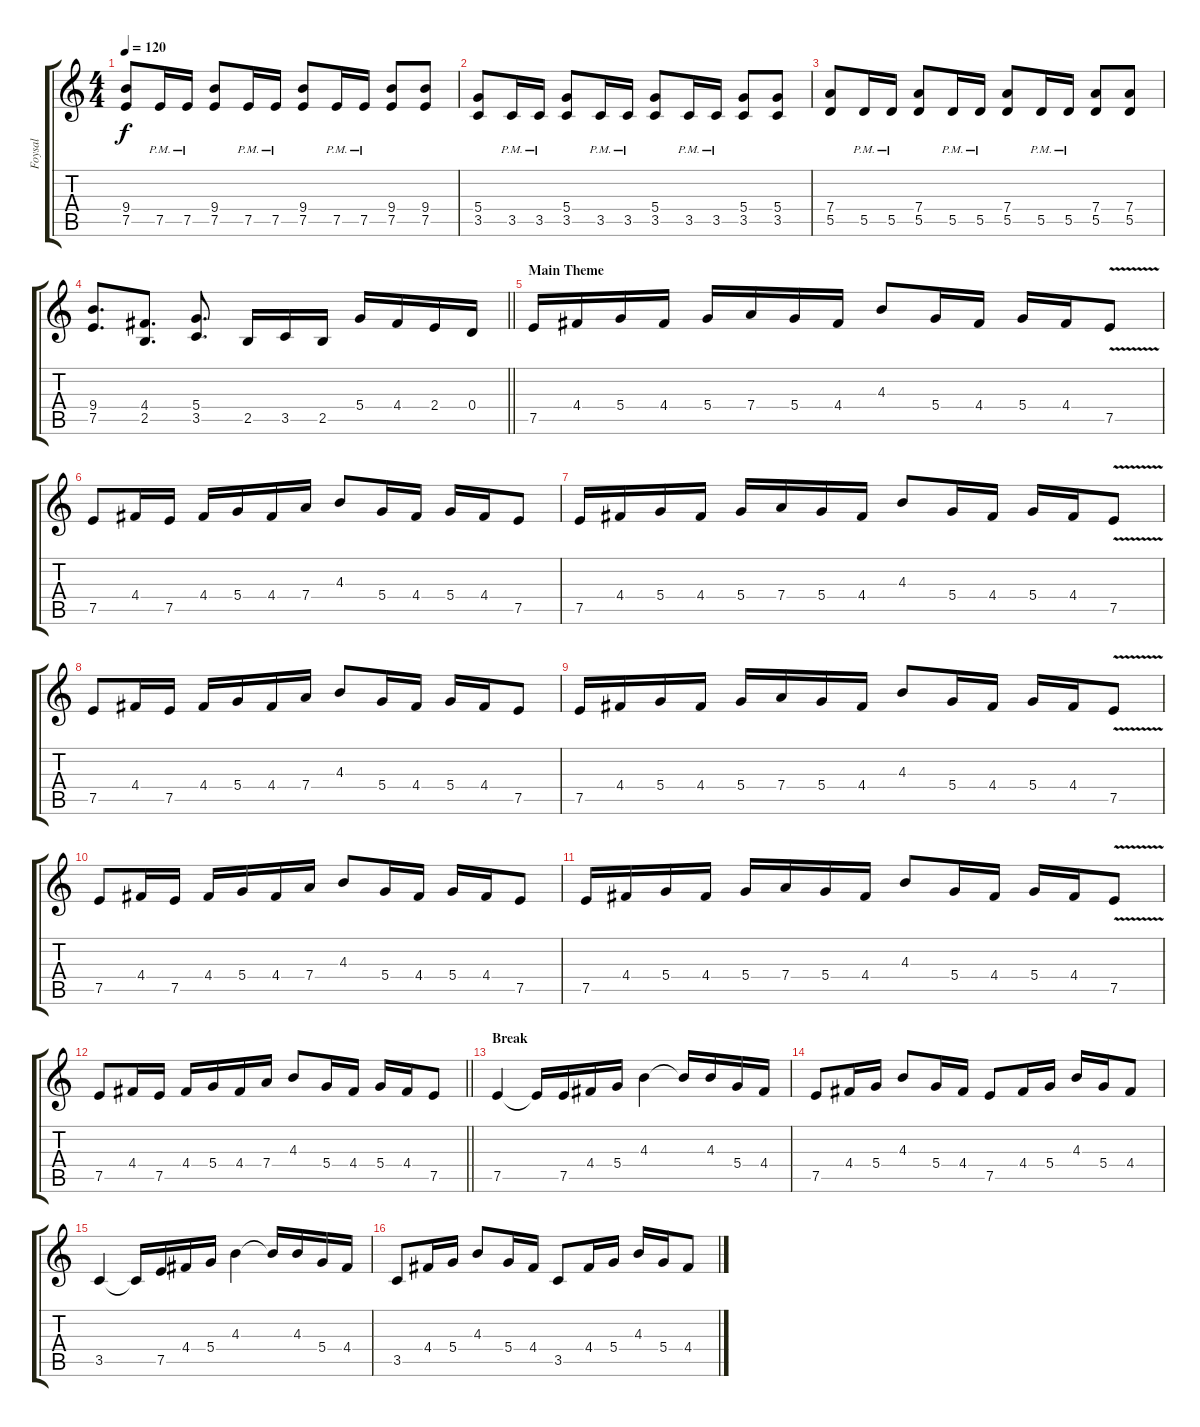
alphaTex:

\track ("Foysal" "Foysal") {instrument distortionguitar}
\staff {score tabs}
\tuning (E4 B3 G3 D3 A2 E2) {hide}
\ts (4 4)
\tempo 120
\clef g2
\ks c
(9.4 7.5).8{dy f} 7.5{pm}.16 7.5{pm}.16 (9.4 7.5).8 7.5{pm}.16 7.5{pm}.16 (9.4 7.5).8 7.5{pm}.16 7.5{pm}.16 (9.4 7.5).8 (9.4 7.5).8 |
(5.4 3.5).8 3.5{pm}.16 3.5{pm}.16 (5.4 3.5).8 3.5{pm}.16 3.5{pm}.16 (5.4 3.5).8 3.5{pm}.16 3.5{pm}.16 (5.4 3.5).8 (5.4 3.5).8 |
(7.4 5.5).8 5.5{pm}.16 5.5{pm}.16 (7.4 5.5).8 5.5{pm}.16 5.5{pm}.16 (7.4 5.5).8 5.5{pm}.16 5.5{pm}.16 (7.4 5.5).8 (7.4 5.5).8 |
\barLineRight lightlight
(9.4 7.5).8{d} (4.4 2.5).8{d} (5.4 3.5).8{d} 2.5.16 3.5.16 2.5.16 5.4.16 4.4.16 2.4.16 0.4.16 |
\section ("" "Main Theme")
7.5.16 4.4.16 5.4.16 4.4.16 5.4.16 7.4.16 5.4.16 4.4.16 4.3.8 5.4.16 4.4.16 5.4.16 4.4.16 7.5{v}.8 |
7.5.8 4.4.16 7.5.16 4.4.16 5.4.16 4.4.16 7.4.16 4.3.8 5.4.16 4.4.16 5.4.16 4.4.16 7.5.8 |
7.5.16 4.4.16 5.4.16 4.4.16 5.4.16 7.4.16 5.4.16 4.4.16 4.3.8 5.4.16 4.4.16 5.4.16 4.4.16 7.5{v}.8 |
7.5.8 4.4.16 7.5.16 4.4.16 5.4.16 4.4.16 7.4.16 4.3.8 5.4.16 4.4.16 5.4.16 4.4.16 7.5.8 |
7.5.16 4.4.16 5.4.16 4.4.16 5.4.16 7.4.16 5.4.16 4.4.16 4.3.8 5.4.16 4.4.16 5.4.16 4.4.16 7.5{v}.8 |
7.5.8 4.4.16 7.5.16 4.4.16 5.4.16 4.4.16 7.4.16 4.3.8 5.4.16 4.4.16 5.4.16 4.4.16 7.5.8 |
7.5.16 4.4.16 5.4.16 4.4.16 5.4.16 7.4.16 5.4.16 4.4.16 4.3.8 5.4.16 4.4.16 5.4.16 4.4.16 7.5{v}.8 |
\barLineRight lightlight
7.5.8 4.4.16 7.5.16 4.4.16 5.4.16 4.4.16 7.4.16 4.3.8 5.4.16 4.4.16 5.4.16 4.4.16 7.5.8 |
\section ("" "Break")
7.5.4 7.5{t}.16 7.5.16 4.4.16 5.4.16 4.3.4 4.3{t}.16 4.3.16 5.4.16 4.4.16 |
7.5.8 4.4.16 5.4.16 4.3.8 5.4.16 4.4.16 7.5.8 4.4.16 5.4.16 4.3.16 5.4.16 4.4.8 |
3.5.4 3.5{t}.16 7.5.16 4.4.16 5.4.16 4.3.4 4.3{t}.16 4.3.16 5.4.16 4.4.16 |
3.5.8 4.4.16 5.4.16 4.3.8 5.4.16 4.4.16 3.5.8 4.4.16 5.4.16 4.3.16 5.4.16 4.4.8
